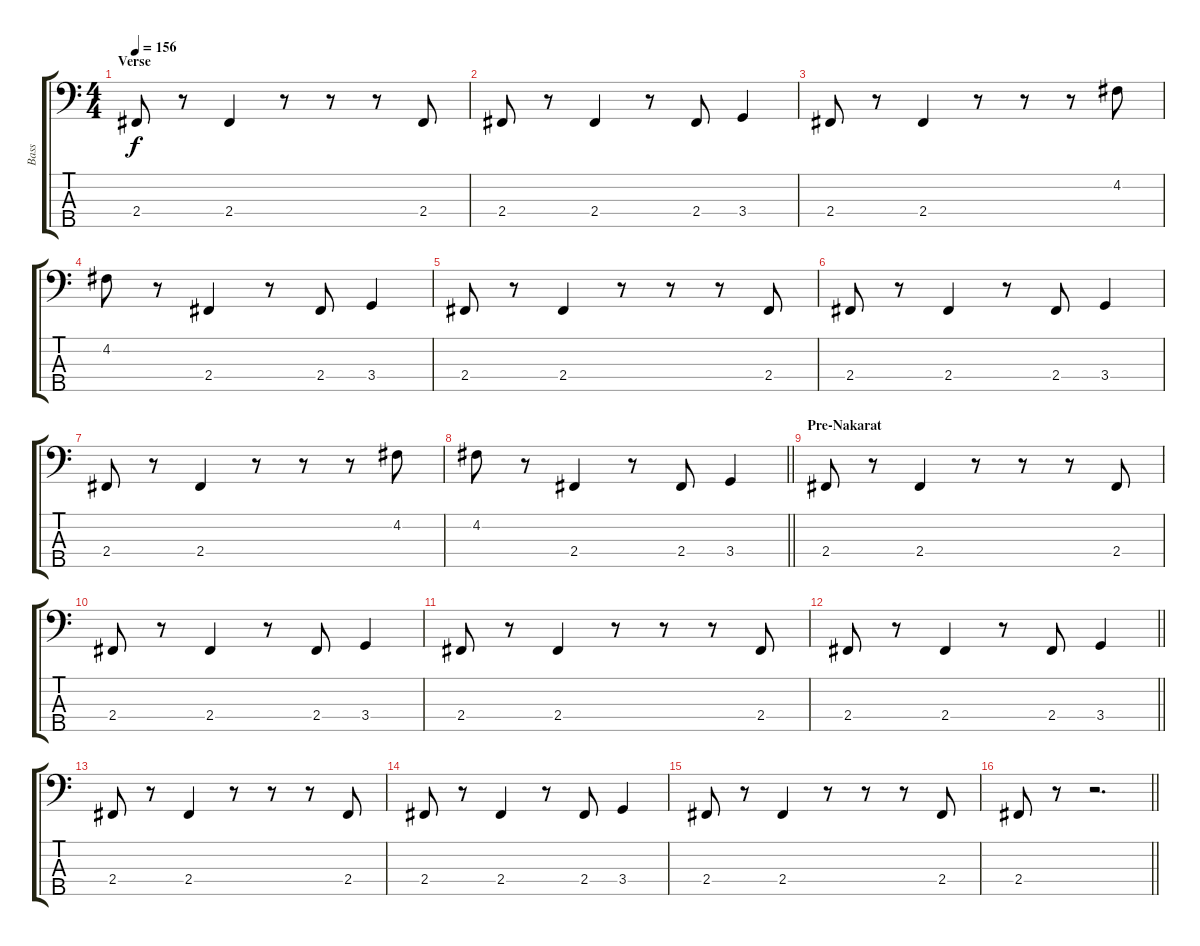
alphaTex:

\track ("Bass" "Bass") {instrument electricbassfinger}
\staff {score tabs}
\tuning (G2 D2 A1 E1 B0) {hide}
\ts (4 4)
\section ("" "Verse")
\tempo 156
\clef f4
\ks c
2.4.8{dy f} r.8 2.4.4 r.8 r.8 r.8 2.4.8 |
2.4.8 r.8 2.4.4 r.8 2.4.8 3.4.4 |
2.4.8 r.8 2.4.4 r.8 r.8 r.8 4.2.8 |
4.2.8 r.8 2.4.4 r.8 2.4.8 3.4.4 |
2.4.8 r.8 2.4.4 r.8 r.8 r.8 2.4.8 |
2.4.8 r.8 2.4.4 r.8 2.4.8 3.4.4 |
2.4.8 r.8 2.4.4 r.8 r.8 r.8 4.2.8 |
\barLineRight lightlight
4.2.8 r.8 2.4.4 r.8 2.4.8 3.4.4 |
\section ("" "Pre-Nakarat")
2.4.8 r.8 2.4.4 r.8 r.8 r.8 2.4.8 |
2.4.8 r.8 2.4.4 r.8 2.4.8 3.4.4 |
2.4.8 r.8 2.4.4 r.8 r.8 r.8 2.4.8 |
\barLineRight lightlight
2.4.8 r.8 2.4.4 r.8 2.4.8 3.4.4 |
2.4.8 r.8 2.4.4 r.8 r.8 r.8 2.4.8 |
2.4.8 r.8 2.4.4 r.8 2.4.8 3.4.4 |
2.4.8 r.8 2.4.4 r.8 r.8 r.8 2.4.8 |
\barLineRight lightlight
2.4.8 r.8 r.2{d}
